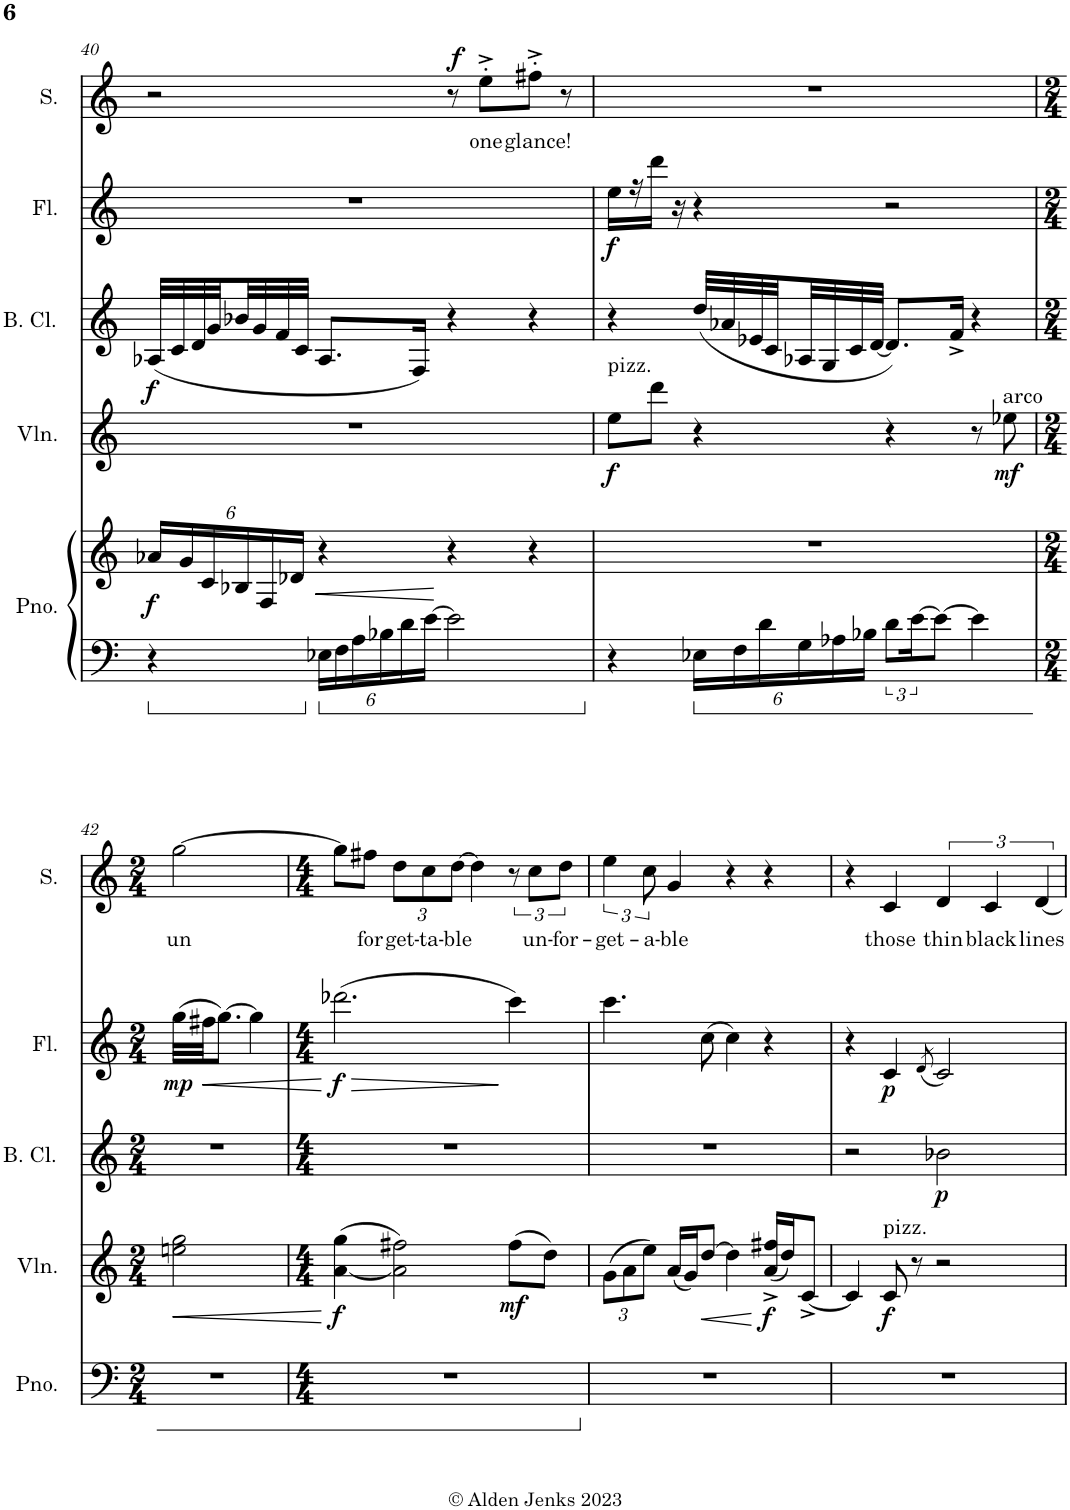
**kern	**kern	**dynam	**kern	**dynam	**kern	**dynam	**kern	**dynam	**kern	**text	**dynam
*part5	*part5	*part5	*part4	*part4	*part3	*part3	*part2	*part2	*part1	*part1	*part1
*staff6	*staff5	*staff5/6	*staff4	*staff4	*staff3	*staff3	*staff2	*staff2	*staff1	*staff1	*staff1
*I"Piano	*	*	*I"Violin	*	*I"Bass Clarinet (Bb)	*	*I"Flute	*	*I"Soprano	*	*
*I'Pno.	*	*	*I'Vln.	*	*I'B. Cl.	*	*I'Fl.	*	*I'S.	*	*
!!LO:PB:g=z
*clefF4	*clefG2	*	*clefG2	*	*clefG2	*	*clefG2	*	*clefG2	*	*
*	*	*	*	*	*Trd8c14	*	*	*	*	*	*
*k[]	*k[]	*	*k[]	*	*k[]	*	*k[]	*	*k[]	*	*
*M4/4	*M4/4	*	*M4/4	*	*M4/4	*	*M4/4	*	*M4/4	*	*
*	*Xbrackettup	*	*	*	*	*	*	*	*	*	*
=40	=40	=40	=40	=40	=40	=40	=40	=40	=40	=40	=40
!	!	!LO:DY:b	!	!	!	!LO:DY:b	!	!	!	!	!
4r	24a-X/LL	f	1r	.	(32A-X/LLL	f	1r	.	2r	.	.
.	.	.	.	.	32c/	.	.	.	.	.	.
.	24g/	.	.	.	.	.	.	.	.	.	.
.	.	.	.	.	32d/	.	.	.	.	.	.
.	24c/	.	.	.	.	.	.	.	.	.	.
.	.	.	.	.	32g/	.	.	.	.	.	.
.	24B-X/	.	.	.	32b-X/	.	.	.	.	.	.
.	.	.	.	.	32g/	.	.	.	.	.	.
.	24F/	.	.	.	.	.	.	.	.	.	.
.	.	.	.	.	32f/	.	.	.	.	.	.
.	24d-X/JJ	.	.	.	.	.	.	.	.	.	.
.	.	.	.	.	32c/JJJ	.	.	.	.	.	.
*Xbrackettup	*	*	*	*	*	*	*	*	*	*	*
24E-X\LL	4r	.	.	.	8.A-/L	.	.	.	.	.	.
24F\	.	.	.	.	.	.	.	.	.	.	.
24A\	.	.	.	.	.	.	.	.	.	.	.
24B-X\	.	.	.	.	.	.	.	.	.	.	.
24d\	.	.	.	.	.	.	.	.	.	.	.
.	.	.	.	.	16F/Jk)	.	.	.	.	.	.
[24e\JJ	.	.	.	.	.	.	.	.	.	.	.
2e\]	4r	.	.	.	4r	.	.	.	8r	.	.
!	!	!	!	!	!	!	!	!	!	!LO:LY:b	!LO:DY:a
.	.	.	.	.	.	.	.	.	8ee'^\L	one	f
!	!	!	!	!	!	!	!	!	!	!LO:LY:b	!
.	4r	.	.	.	4r	.	.	.	8ff#X'^\J	glance!	.
.	.	.	.	.	.	.	.	.	8r	.	.
=41	=41	=41	=41	=41	=41	=41	=41	=41	=41	=41	=41
!	!	!	!LO:TX:a:t=pizz.	!	!	!	!	!	!	!	!
!	!	!	!	!LO:DY:b	!	!	!	!LO:DY:b	!	!	!
4r	1r	.	8ee\L	f	4r	.	16ee\LL	f	1r	.	.
.	.	.	.	.	.	.	16r	.	.	.	.
.	.	.	8ddd\J	.	.	.	16ddd\JJ	.	.	.	.
.	.	.	.	.	.	.	16r	.	.	.	.
24E-X\LL	.	.	4r	.	(32dd/LLL	.	4r	.	.	.	.
.	.	.	.	.	32a-X/	.	.	.	.	.	.
24F\	.	.	.	.	.	.	.	.	.	.	.
.	.	.	.	.	32e-X/	.	.	.	.	.	.
24d\	.	.	.	.	.	.	.	.	.	.	.
.	.	.	.	.	32c/	.	.	.	.	.	.
24G\	.	.	.	.	32A-X/	.	.	.	.	.	.
.	.	.	.	.	32G/	.	.	.	.	.	.
24A-X\	.	.	.	.	.	.	.	.	.	.	.
.	.	.	.	.	32c/	.	.	.	.	.	.
24B-X\JJ	.	.	.	.	.	.	.	.	.	.	.
.	.	.	.	.	[32d/JJJ	.	.	.	.	.	.
*brackettup	*	*	*	*	*	*	*	*	*	*	*
12d\L	.	.	4r	.	8.d/L])	.	2r	.	.	.	.
[24e\K	.	.	.	.	.	.	.	.	.	.	.
8e\J_	.	.	.	.	.	.	.	.	.	.	.
.	.	.	.	.	16f^/Jk	.	.	.	.	.	.
4e\]	.	.	8r	.	4r	.	.	.	.	.	.
!	!	!	!LO:TX:a:t=arco	!	!	!	!	!	!	!	!
!	!	!	!	!LO:DY:b	!	!	!	!	!	!	!
.	.	.	8ee-X\	mf	.	.	.	.	.	.	.
!!LO:LB:g=z
=42	=42	=42	=42	=42	=42	=42	=42	=42	=42	=42	=42
*M2/4	*M2/4	*	*M2/4	*	*M2/4	*	*M2/4	*	*M2/4	*	*
!	!	!	!	!LO:HP:b	!	!	!	!LO:DY:b	!	!LO:LY:b	!
2r	2r	.	2een\ 2gg\	<	2r	.	(32gg\LLL	mp	[2gg\	un	.
!	!	!	!	!	!	!	!	!LO:HP:b	!	!	!
.	.	.	.	.	.	.	32ff#X\JJ	<	.	.	.
.	.	.	.	.	.	.	[8.gg\J)	.	.	.	.
.	.	.	.	.	.	.	4gg\]	.	.	.	.
.	.	.	.	[	.	.	.	[	.	.	.
=43	=43	=43	=43	=43	=43	=43	=43	=43	=43	=43	=43
*M4/4	*M4/4	*	*M4/4	*	*M4/4	*	*M4/4	*	*M4/4	*	*
!	!	!	!	!LO:DY:b	!	!	!	!LO:HP:b	!	!	!
!	!	!	!	!	!	!	!	!LO:DY:n=1:b	!	!	!
1r	1r	.	([4a\ 4gg\	f	1r	.	(2.ddd-X\	> f	8gg\L]	.	.
!	!	!	!	!	!	!	!	!	!	!LO:LY:b	!
.	.	.	.	.	.	.	.	.	8ff#X\J	for	.
*	*	*	*	*	*	*	*	*	*Xbrackettup	*	*
!	!	!	!	!	!	!	!	!	!	!LO:LY:b	!
.	.	.	2a\] 2ff#X\)	.	.	.	.	.	12dd\L	get-	.
!	!	!	!	!	!	!	!	!	!	!LO:LY:b	!
.	.	.	.	.	.	.	.	.	12cc\	-ta-	.
!	!	!	!	!	!	!	!	!	!	!LO:LY:b	!
.	.	.	.	.	.	.	.	.	[12dd\J	-ble	.
.	.	.	.	.	.	.	.	.	4dd\]	.	.
*	*	*	*	*	*	*	*	*	*brackettup	*	*
!	!	!	!	!LO:DY:b	!	!	!	!	!	!	!
.	.	.	(8ff#\L	mf	.	.	4ccc\)	]	12r	.	.
!	!	!	!	!	!	!	!	!	!	!LO:LY:b	!
.	.	.	.	.	.	.	.	.	12cc\L	un-	.
.	.	.	8dd\J)	.	.	.	.	.	.	.	.
!	!	!	!	!	!	!	!	!	!	!LO:LY:b	!
.	.	.	.	.	.	.	.	.	12dd\J	-for-	.
=44	=44	=44	=44	=44	=44	=44	=44	=44	=44	=44	=44
*	*	*	*Xbrackettup	*	*	*	*	*	*	*	*
!	!	!	!	!	!	!	!	!	!	!LO:LY:b	!
1r	1r	.	(12g\L	.	1r	.	4.ccc\	.	6ee\	-get-	.
.	.	.	12a\	.	.	.	.	.	.	.	.
!	!	!	!	!	!	!	!	!	!	!LO:LY:b	!
.	.	.	12ee\J)	.	.	.	.	.	12cc\	-a-	.
!	!	!	!	!	!	!	!	!	!	!LO:LY:b	!
.	.	.	(16a/LL	.	.	.	.	.	4g/	-ble	.
.	.	.	16g/J)	.	.	.	.	.	.	.	.
!	!	!	!	!LO:HP:b	!	!	!	!	!	!	!
.	.	.	[8dd/J	<	.	.	(8cc\	.	.	.	.
.	.	.	4dd\]	.	.	.	4cc\)	.	4r	.	.
!	!	!	!	!LO:DY:n=1:b	!	!	!	!	!	!	!
.	.	.	(16a/^ 16ff#X/^LL	[ f	.	.	4r	.	4r	.	.
.	.	.	16dd/J)	.	.	.	.	.	.	.	.
.	.	.	[8c^/J	.	.	.	.	.	.	.	.
=45	=45	=45	=45	=45	=45	=45	=45	=45	=45	=45	=45
1r	1r	.	4c/]	.	2r	.	4r	.	4r	.	.
!	!	!	!LO:TX:a:t=pizz.	!	!	!	!	!	!	!	!
!	!	!	!	!LO:DY:b	!	!	!	!LO:DY:b	!	!LO:LY:b	!
.	.	.	8c/	f	.	.	4c/	p	4c/	those	.
.	.	.	8r	.	.	.	.	.	.	.	.
.	.	.	.	.	.	.	(8qd/	.	.	.	.
!	!	!	!	!	!	!LO:DY:b	!	!	!	!LO:LY:b	!
.	.	.	2r	.	2b-X\	p	2c/)	.	6d/	thin	.
!	!	!	!	!	!	!	!	!	!	!LO:LY:b	!
.	.	.	.	.	.	.	.	.	6c/	black	.
!	!	!	!	!	!	!	!	!	!	!LO:LY:b	!
.	.	.	.	.	.	.	.	.	[6d/	lines	.
=	=	=	=	=	=	=	=	=	=	=	=
*-	*-	*-	*-	*-	*-	*-	*-	*-	*-	*-	*-
